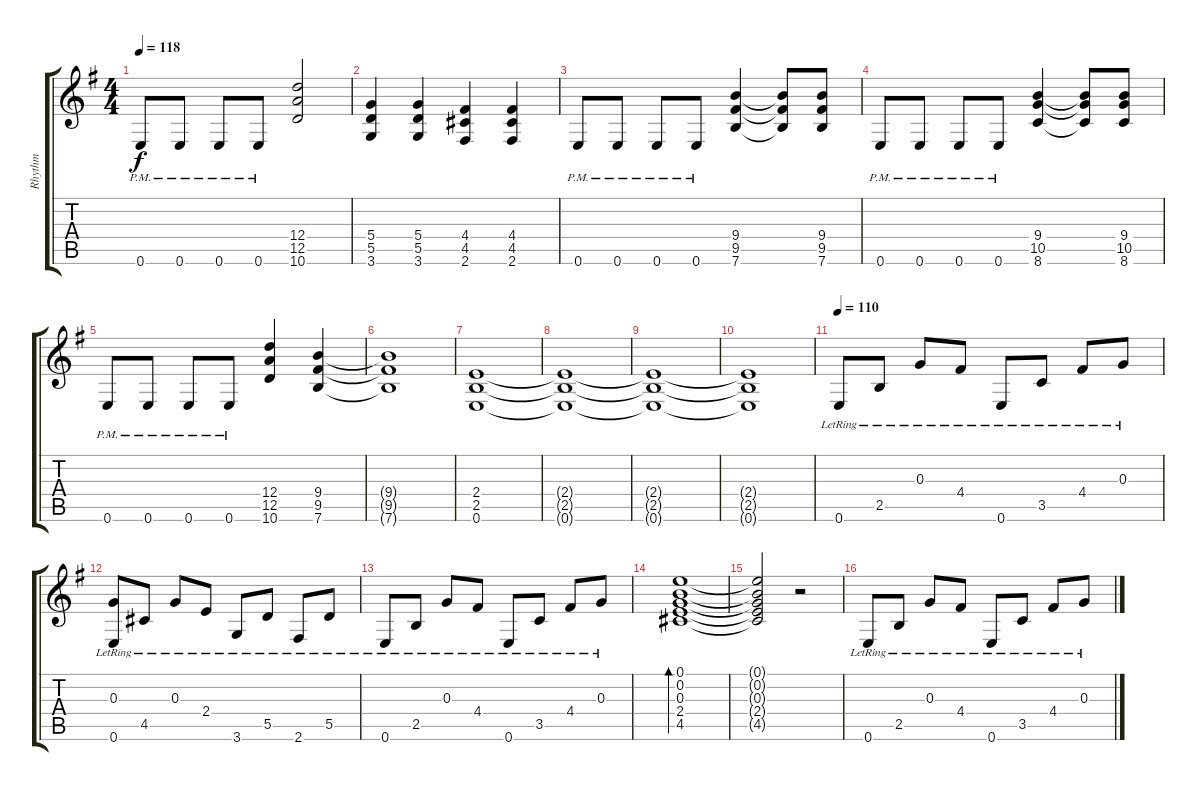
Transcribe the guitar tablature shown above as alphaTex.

\track ("Rhythm" "Rhythm") {instrument electricguitarclean}
\staff {score tabs}
\tuning (E4 B3 G3 D3 A2 E2) {hide}
\ts (4 4)
\tempo 118
\clef g2
\ks eminor
0.6{pm}.8{dy f} 0.6{pm}.8 0.6{pm}.8 0.6{pm}.8 (12.4 12.5 10.6).2 |
(5.4 5.5 3.6).4 (5.4 5.5 3.6).4 (4.4 4.5 2.6).4 (4.4 4.5 2.6).4 |
0.6{pm}.8 0.6{pm}.8 0.6{pm}.8 0.6{pm}.8 (9.4 9.5 7.6).4 (9.4{t} 9.5{t} 7.6{t}).8 (9.4 9.5 7.6).8 |
0.6{pm}.8 0.6{pm}.8 0.6{pm}.8 0.6{pm}.8 (9.4 10.5 8.6).4 (9.4{t} 10.5{t} 8.6{t}).8 (9.4 10.5 8.6).8 |
0.6{pm}.8 0.6{pm}.8 0.6{pm}.8 0.6{pm}.8 (12.4 12.5 10.6).4 (9.4 9.5 7.6).4 |
(9.4{t} 9.5{t} 7.6{t}).1 |
(2.4 2.5 0.6).1 |
(2.4{t} 2.5{t} 0.6{t}).1 |
(2.4{t} 2.5{t} 0.6{t}).1 |
(2.4{t} 2.5{t} 0.6{t}).1 |
\tempo 110
0.6{lr}.8{instrument electricguitarclean} 2.5{lr}.8 0.3{lr}.8 4.4{lr}.8 0.6{lr}.8 3.5{lr}.8 4.4{lr}.8 0.3{lr}.8 |
(0.3{lr} 0.6{lr}).8 4.5{lr}.8 0.3{lr}.8 2.4{lr}.8 3.6{lr}.8 5.5{lr}.8 2.6{lr}.8 5.5{lr}.8 |
0.6{lr}.8 2.5{lr}.8 0.3{lr}.8 4.4{lr}.8 0.6{lr}.8 3.5{lr}.8 4.4{lr}.8 0.3{lr}.8 |
(0.1 0.2 0.3 2.4 4.5).1{bd 240} |
(0.1{t} 0.2{t} 0.3{t} 2.4{t} 4.5{t}).2 r.2 |
0.6{lr}.8 2.5{lr}.8 0.3{lr}.8 4.4{lr}.8 0.6{lr}.8 3.5{lr}.8 4.4{lr}.8 0.3{lr}.8
